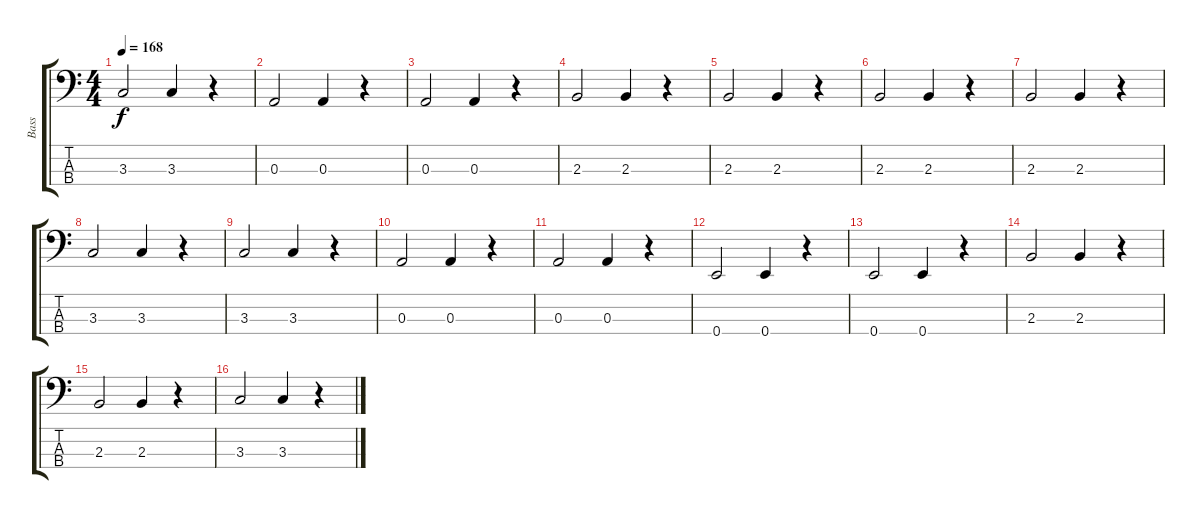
\track ("Bass" "Bass") {instrument electricbassfinger}
\staff {score tabs}
\tuning (G2 D2 A1 E1) {hide}
\ts (4 4)
\tempo 168
\clef f4
\ks c
3.3.2{dy f} 3.3.4 r.4 |
0.3.2 0.3.4 r.4 |
0.3.2 0.3.4 r.4 |
2.3.2 2.3.4 r.4 |
2.3.2 2.3.4 r.4 |
2.3.2 2.3.4 r.4 |
2.3.2 2.3.4 r.4 |
3.3.2 3.3.4 r.4 |
3.3.2 3.3.4 r.4 |
0.3.2 0.3.4 r.4 |
0.3.2 0.3.4 r.4 |
0.4.2 0.4.4 r.4 |
0.4.2 0.4.4 r.4 |
\section ("" "")
2.3.2 2.3.4 r.4 |
2.3.2 2.3.4 r.4 |
3.3.2 3.3.4 r.4
